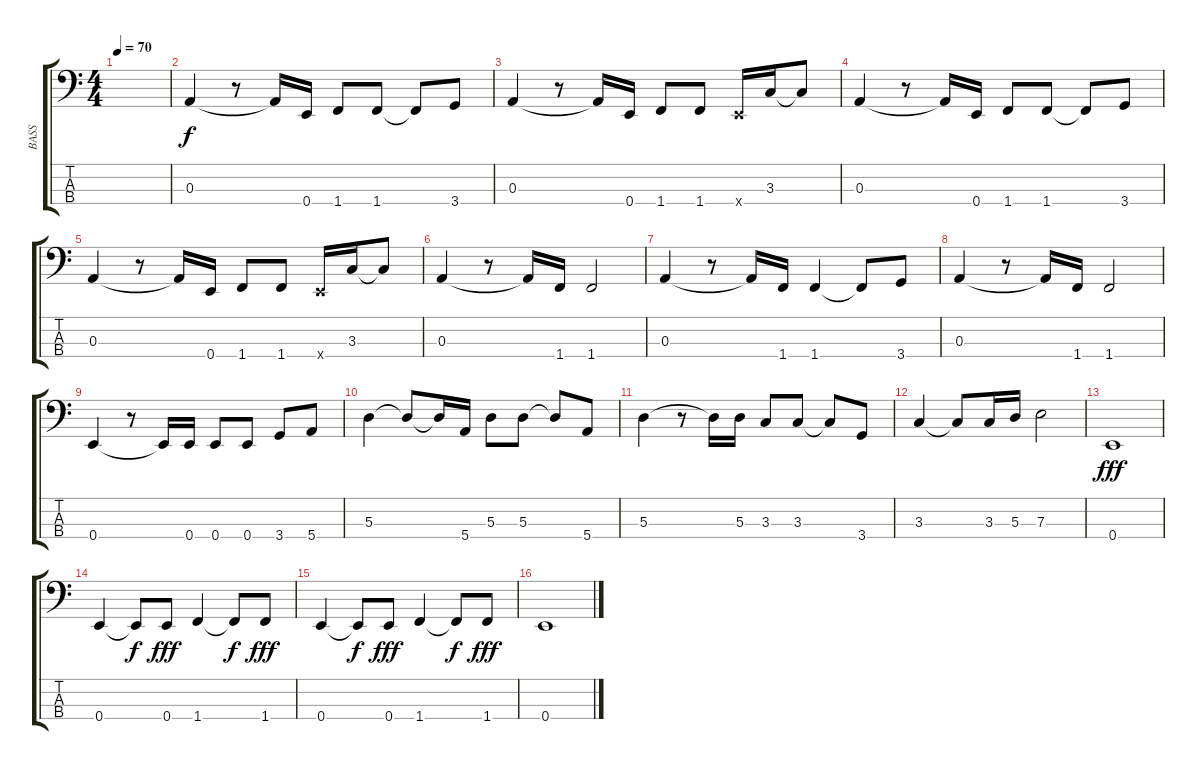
\track ("BASS" "BASS") {instrument fretlessbass}
\staff {score tabs}
\tuning (G2 D2 A1 E1) {hide}
\ts (4 4)
\tempo 70
\clef f4
\ks c
|
0.3.4{dy f} r.8 0.3{t}.16 0.4.16 1.4.8 1.4.8 1.4{t}.8 3.4.8 |
0.3.4 r.8 0.3{t}.16 0.4.16 1.4.8 1.4.8 0.4{x}.16 3.3.16 3.3{t}.8 |
0.3.4 r.8 0.3{t}.16 0.4.16 1.4.8 1.4.8 1.4{t}.8 3.4.8 |
0.3.4 r.8 0.3{t}.16 0.4.16 1.4.8 1.4.8 0.4{x}.16 3.3.16 3.3{t}.8 |
0.3.4 r.8 0.3{t}.16 1.4.16 1.4.2 |
0.3.4 r.8 0.3{t}.16 1.4.16 1.4.4 1.4{t}.8 3.4.8 |
0.3.4 r.8 0.3{t}.16 1.4.16 1.4.2 |
0.4.4 r.8 0.4{t}.16 0.4.16 0.4.8 0.4.8 3.4.8 5.4.8 |
5.3.4 5.3{t}.8 5.3{t}.16 5.4.16 5.3.8 5.3.8 5.3{t}.8 5.4.8 |
5.3.4 r.8 5.3{t}.16 5.3.16 3.3.8 3.3.8 3.3{t}.8 3.4.8 |
3.3.4 3.3{t}.8 3.3.16 5.3.16 7.3.2 |
0.4.1{dy fff} |
0.4.4 0.4{t}.8{dy f} 0.4.8{dy fff} 1.4.4 1.4{t}.8{dy f} 1.4.8{dy fff} |
0.4.4 0.4{t}.8{dy f} 0.4.8{dy fff} 1.4.4 1.4{t}.8{dy f} 1.4.8{dy fff} |
0.4.1
